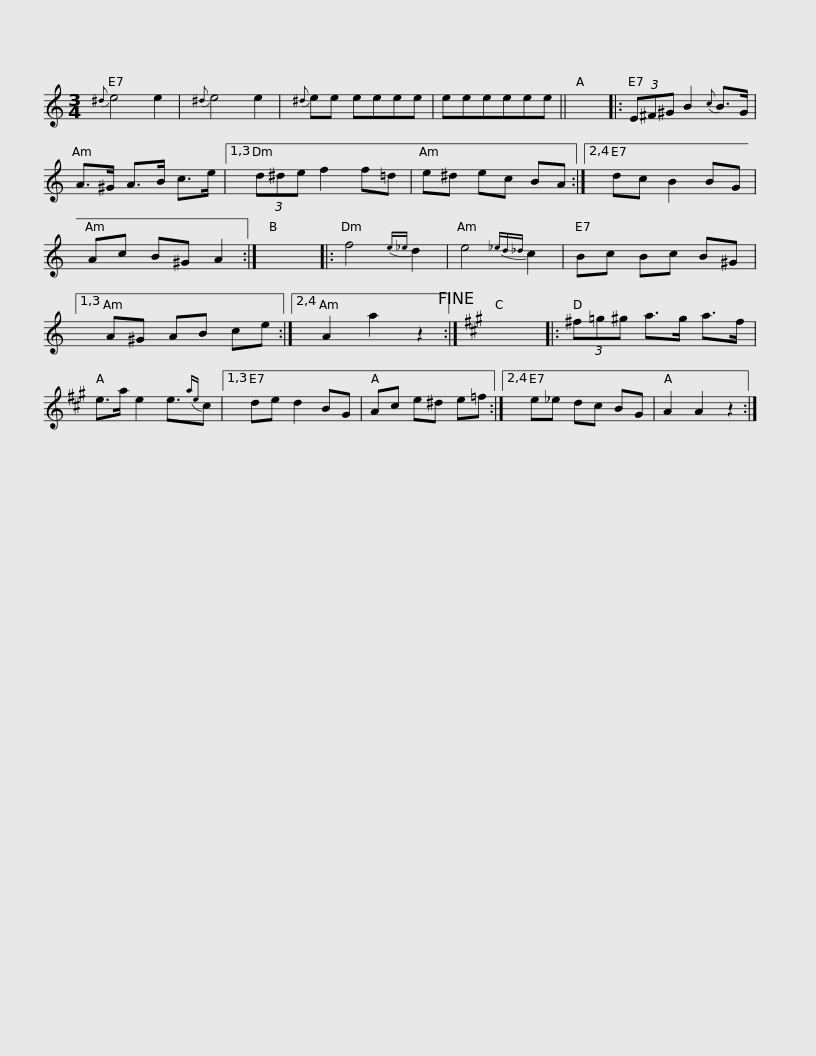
X:1
L:1/8
M:3/4
I:linebreak $
K:C
V:1 treble
V:1
{^d} e4 e2 |{^d} e4 e2 |{^d} ee eeee | eeeeee || x6 |: %5
 (3E^F^G B2{c} B>G | A>^G A>B c>e |1,3$ (3d^de f2 f=d | e^d ec BA :|2,4 dc B2 BG | %10
 Ac B^G A2 :| x6 |: f4{e_e} d2 | e4{_ed_d} c2 | Bc Bc B^G |1,3$ %15
 A^G AB ce :|2,4 A2 a2 z2!fine! :|[K:A] x6 |: (3^f=g^g a>g a>f | e>a e2 e3/2{ae}c |1,3 %20
 de d2 BG | Ac e^d e=f :|2,4$ e_e dc BG | A2 A2 z2 :| %24
